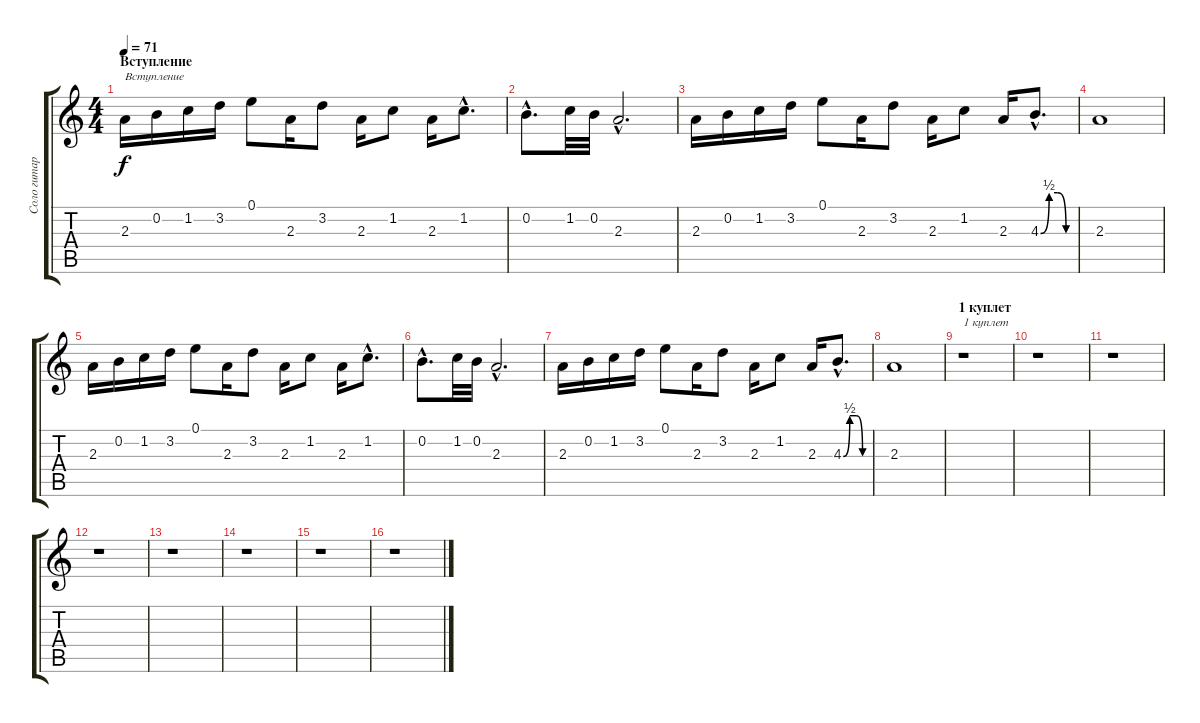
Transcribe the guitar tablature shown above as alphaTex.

\track ("Соло гитара (clean)" "Соло гитар") {instrument acousticguitarnylon}
\staff {score tabs}
\tuning (E4 B3 G3 D3 A2 E2) {hide}
\ts (4 4)
\section ("" "Вступление")
\tempo 71
\clef g2
\ks c
2.3.16{txt "Вступление" dy f instrument acousticguitarnylon} 0.2.16 1.2.16 3.2.16 0.1.8 2.3.16 3.2.8 2.3.16 1.2.8 2.3.16 1.2{hac}.8{d} |
0.2{hac}.8{d} 1.2.32 0.2.32 2.3{hac}.2{d} |
2.3.16 0.2.16 1.2.16 3.2.16 0.1.8 2.3.16 3.2.8 2.3.16 1.2.8 2.3.16 4.3{be (custom 0 0 15 2 30 2 45 0 60 0) hac}.8{d} |
2.3.1 |
2.3.16 0.2.16 1.2.16 3.2.16 0.1.8 2.3.16 3.2.8 2.3.16 1.2.8 2.3.16 1.2{hac}.8{d} |
0.2{hac}.8{d} 1.2.32 0.2.32 2.3{hac}.2{d} |
2.3.16 0.2.16 1.2.16 3.2.16 0.1.8 2.3.16 3.2.8 2.3.16 1.2.8 2.3.16 4.3{be (custom 0 0 15 2 30 2 45 0 60 0) hac}.8{d} |
2.3.1 |
\section ("" "1 куплет")
r.1{txt "1 куплет"} |
r.1 |
r.1 |
r.1 |
r.1 |
r.1 |
r.1 |
r.1
